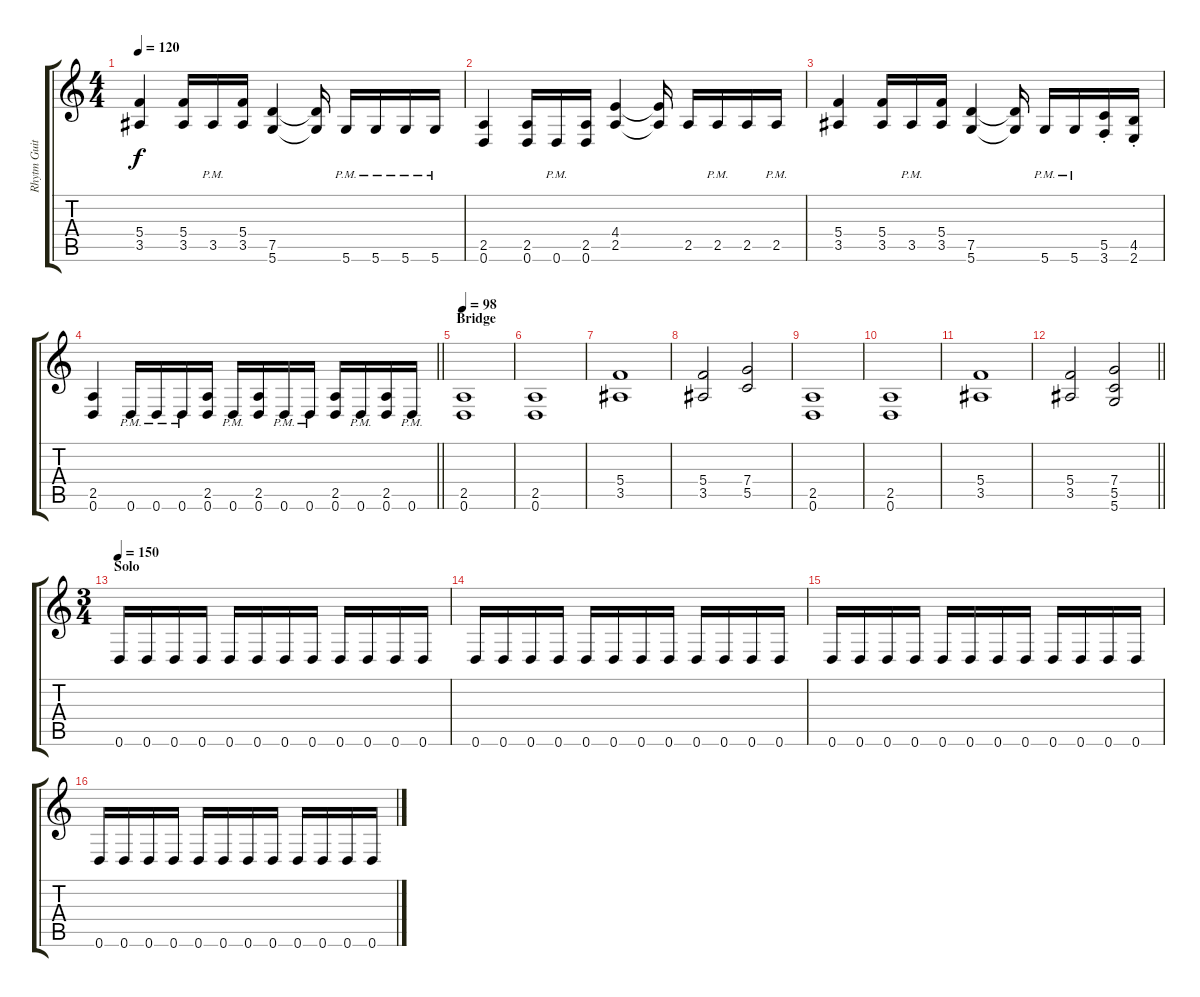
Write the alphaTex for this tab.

\track ("Rhytm Guitar L" "Rhytm Guit") {instrument distortionguitar}
\staff {score tabs}
\tuning (D4 A3 F3 C3 G2 D2) {hide}
\ts (4 4)
\tempo 120
\clef g2
\ks c
(5.4 3.5).4{dy f} (5.4 3.5).16 3.5{pm}.16 (5.4 3.5).16 (7.5 5.6).4 (7.5{t} 5.6{t}).16 5.6{pm}.16 5.6{pm}.16 5.6{pm}.16 5.6{pm}.16 |
(2.5 0.6).4 (2.5 0.6).16 0.6{pm}.16 (2.5 0.6).16 (4.4 2.5).4 (4.4{t} 2.5{t}).16 2.5.16 2.5{pm}.16 2.5.16 2.5{pm}.16 |
(5.4 3.5).4 (5.4 3.5).16 3.5{pm}.16 (5.4 3.5).16 (7.5 5.6).4 (7.5{t} 5.6{t}).16 5.6{pm}.16 5.6{pm}.16 (5.5{st} 3.6{st}).16 (4.5{st} 2.6{st}).16 |
\barLineRight lightlight
(2.5 0.6).4 0.6{pm}.16 0.6{pm}.16 0.6{pm}.16 (2.5 0.6).16 0.6{pm}.16 (2.5 0.6).16 0.6{pm}.16 0.6{pm}.16 (2.5 0.6).16 0.6{pm}.16 (2.5 0.6).16 0.6{pm}.16 |
\section ("" "Bridge")
\tempo 98
(2.5 0.6).1 |
(2.5 0.6).1 |
(5.4 3.5).1 |
(5.4 3.5).2 (7.4 5.5).2 |
(2.5 0.6).1 |
(2.5 0.6).1 |
(5.4 3.5).1 |
\barLineRight lightlight
(5.4 3.5).2 (7.4 5.5 5.6).2 |
\ts (3 4)
\section ("" "Solo")
\tempo 150
0.6.16{volume 6} 0.6.16 0.6.16 0.6.16 0.6.16 0.6.16 0.6.16 0.6.16 0.6.16 0.6.16 0.6.16 0.6.16 |
0.6.16 0.6.16 0.6.16 0.6.16 0.6.16 0.6.16 0.6.16 0.6.16 0.6.16 0.6.16 0.6.16 0.6.16 |
0.6.16 0.6.16 0.6.16 0.6.16 0.6.16 0.6.16 0.6.16 0.6.16 0.6.16 0.6.16 0.6.16 0.6.16 |
0.6.16 0.6.16 0.6.16 0.6.16 0.6.16 0.6.16 0.6.16 0.6.16 0.6.16 0.6.16 0.6.16 0.6.16
